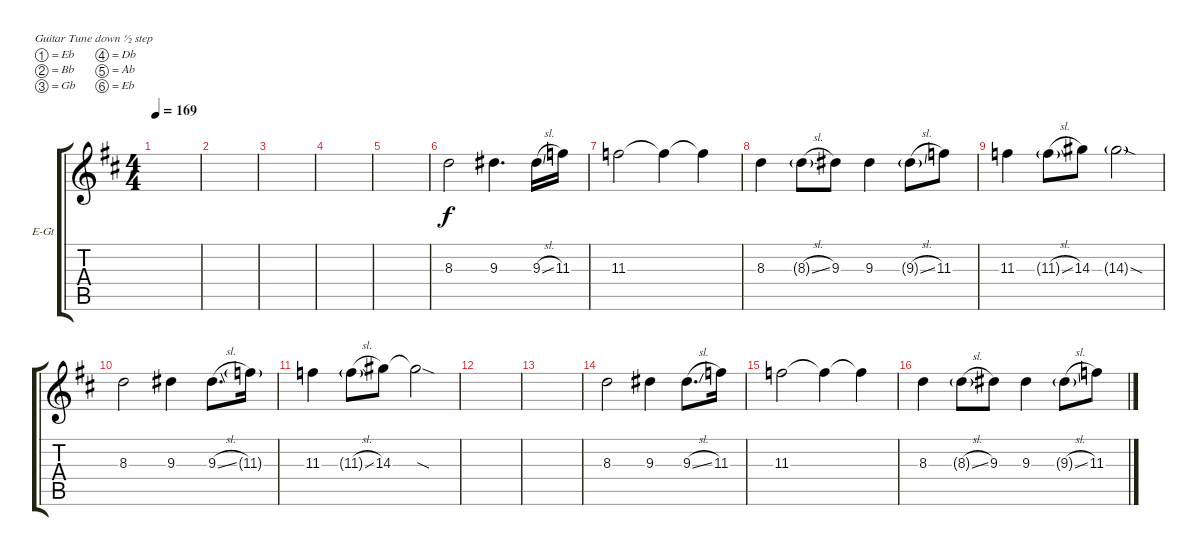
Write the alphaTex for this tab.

\defaultSystemsLayout 4
\bracketExtendMode groupsimilarinstruments
\firstSystemTrackNameOrientation horizontal
\otherSystemsTrackNameOrientation horizontal
\track ("Electric Guitar2 (Manuel Legarda)" "E-Gt") {instrument distortionguitar}
\staff {score tabs}
\tuning (Eb4 Bb3 Gb3 Db3 Ab2 Eb2)
\ts (4 4)
\tempo 169
\clef g2
\ks bminor
|
|
|
|
|
8.3.2 9.3.4{d} 9.3{sl}.16 11.3.16 |
11.3.2 11.3{t}.4 11.3{t}.4 |
8.3.4 8.3{sl g}.8 9.3.8 9.3.4 9.3{sl g}.8 11.3.8 |
11.3.4 11.3{sl g}.8 14.3.8 14.3{sod g}.2 |
8.3.2 9.3.4 9.3{sl}.8{d} 11.3{g}.16 |
11.3.4 11.3{sl g}.8 14.3.8 14.3{sod t}.2 |
|
|
8.3.2 9.3.4 9.3{sl}.8{d} 11.3.16 |
11.3.2 11.3{t}.4 11.3{t}.4 |
8.3.4 8.3{sl g}.8 9.3.8 9.3.4 9.3{sl g}.8 11.3.8
